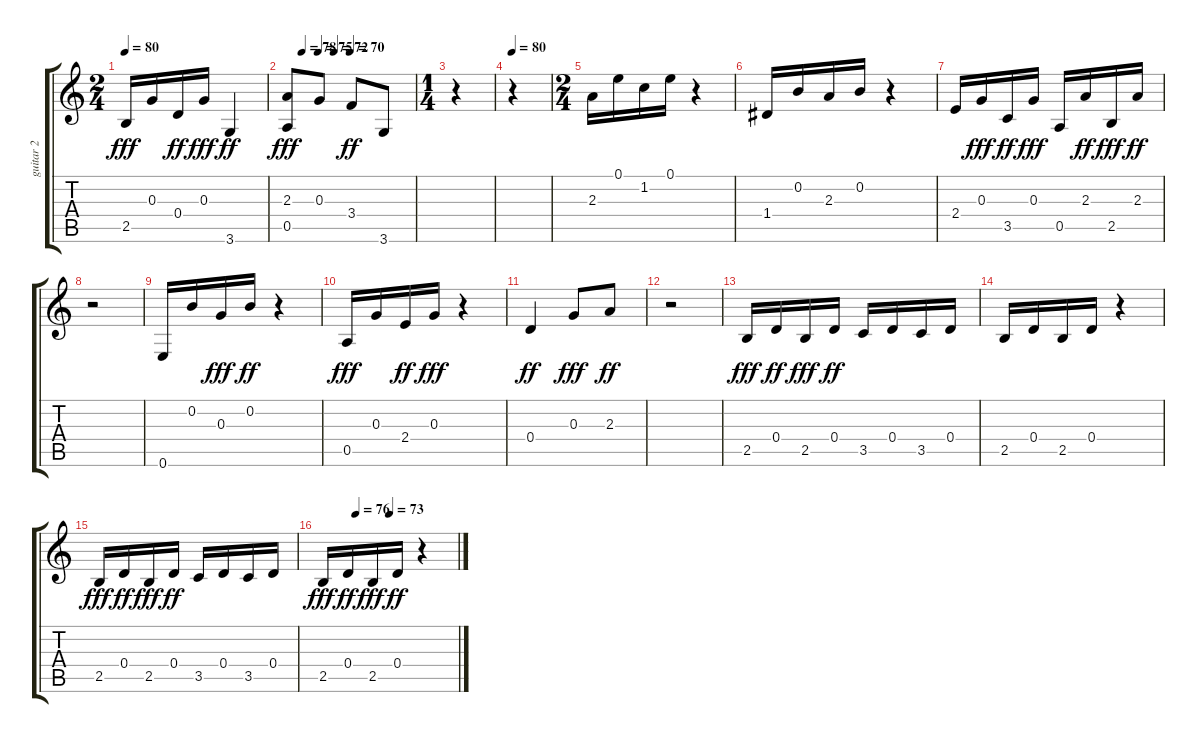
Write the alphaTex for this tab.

\track ("guitar 2" "guitar 2") {instrument acousticguitarnylon}
\staff {score tabs}
\tuning (E4 B3 G3 D3 A2 E2) {hide}
\ts (2 4)
\tempo 80
\clef g2
\ks c
2.5.16{dy fff} 0.3.16 0.4.16{dy ff} 0.3.16{dy fff} 3.6.4{dy ff} |
\tempo (78 0.125)
\tempo (75 0.25)
\tempo (72 0.375)
\tempo (70 0.5)
(2.3 0.5).8{dy fff} 0.3.8 3.4.8{dy ff} 3.6.8 |
\ts (1 4)
r.4 |
\tempo 80
r.4 |
\ts (2 4)
2.3.16 0.1.16 1.2.16 0.1.16 r.4 |
1.4.16 0.2.16 2.3.16 0.2.16 r.4 |
2.4.16 0.3.16{dy fff} 3.5.16{dy ff} 0.3.16{dy fff} 0.5.16 2.3.16{dy ff} 2.5.16{dy fff} 2.3.16{dy ff} |
r.2 |
0.6.16 0.2.16 0.3.16{dy fff} 0.2.16{dy ff} r.4 |
0.5.16{dy fff} 0.3.16 2.4.16{dy ff} 0.3.16{dy fff} r.4 |
0.4.4{dy ff} 0.3.8{dy fff} 2.3.8{dy ff} |
r.2 |
2.5.16{dy fff} 0.4.16{dy ff} 2.5.16{dy fff} 0.4.16{dy ff} 3.5.16 0.4.16 3.5.16 0.4.16 |
2.5.16 0.4.16 2.5.16 0.4.16 r.4 |
2.5.16{dy fff} 0.4.16{dy ff} 2.5.16{dy fff} 0.4.16{dy ff} 3.5.16 0.4.16 3.5.16 0.4.16 |
\tempo (76 0.25)
\tempo (73 0.5)
2.5.16{dy fff} 0.4.16{dy ff} 2.5.16{dy fff} 0.4.16{dy ff} r.4
